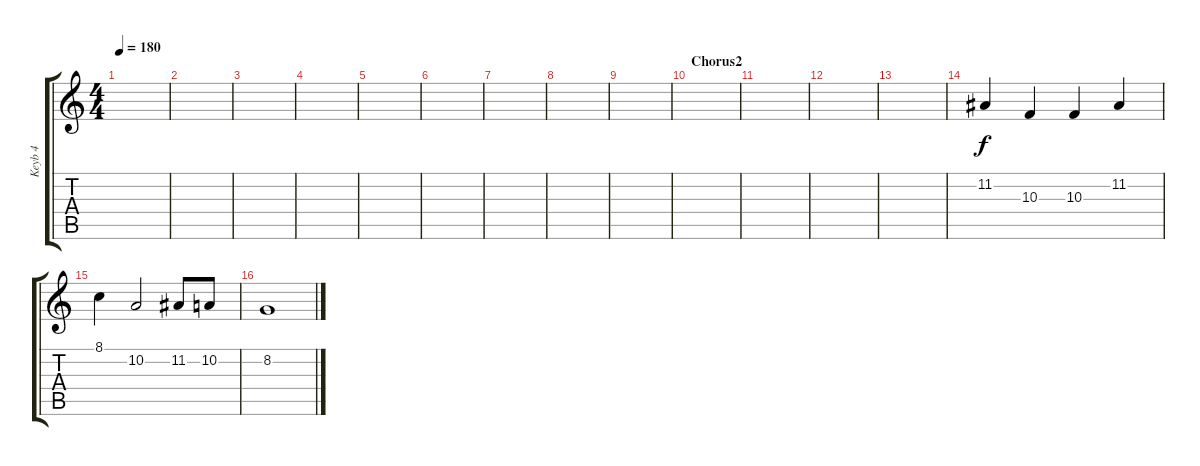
\track ("Keyb 4" "Keyb 4") {instrument stringensemble1}
\staff {score tabs}
\tuning (E4 B3 G3 D3 A2 E2) {hide}
\ts (4 4)
\tempo 180
\clef g2
\ks c
|
|
|
|
|
|
|
|
|
\section ("" "Chorus2")
|
|
|
|
11.2.4 10.3.4 10.3.4 11.2.4 |
8.1.4 10.2.2 11.2.8 10.2.8 |
8.2.1
